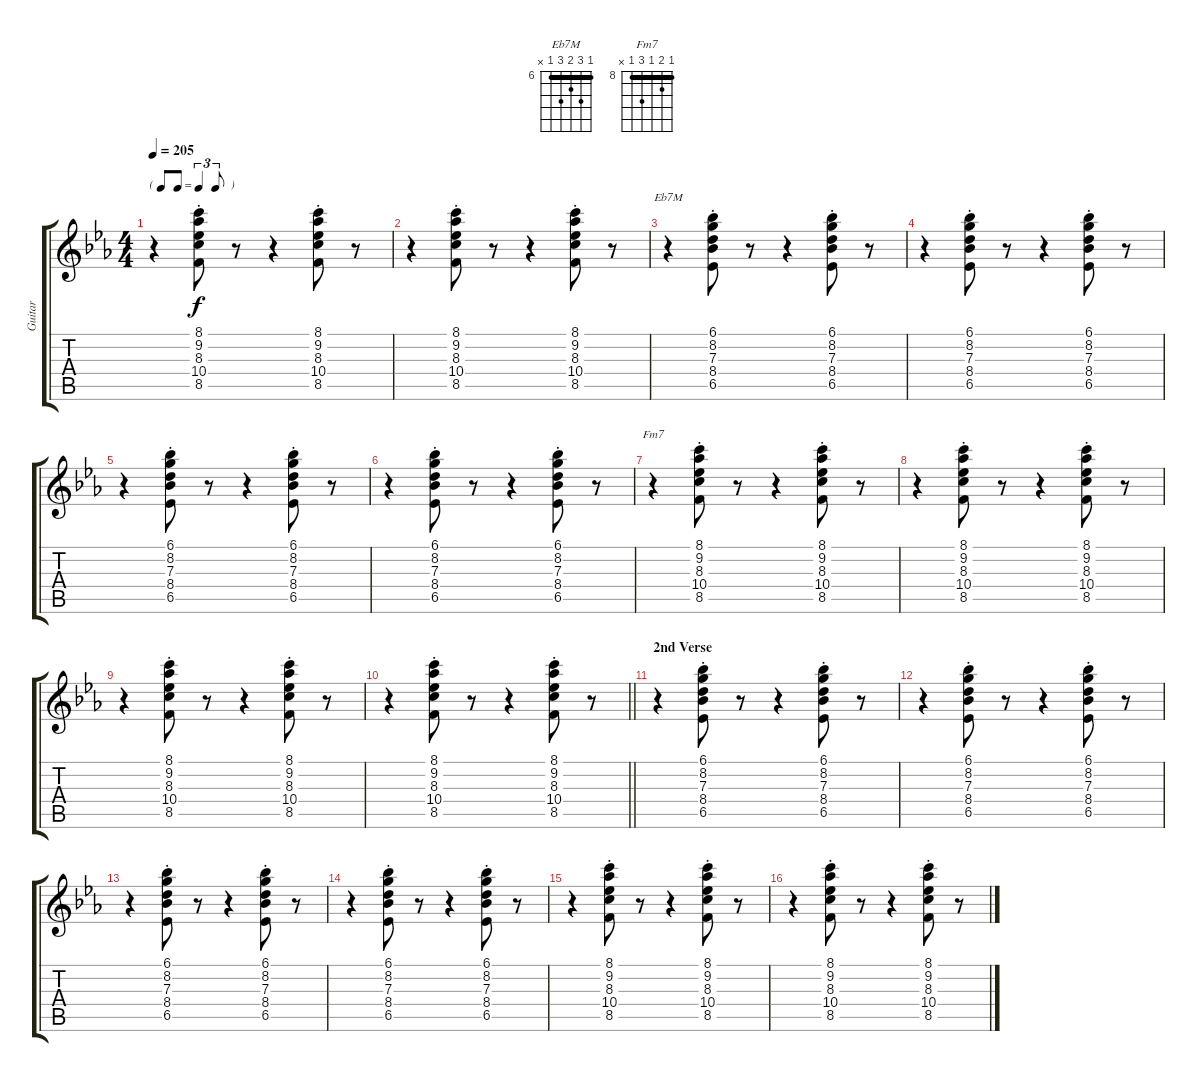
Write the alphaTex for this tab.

\track ("Guitar" "Guitar") {instrument electricguitarclean}
\staff {score tabs}
\tuning (E4 B3 G3 D3 A2 E2) {hide}
\chord ("Eb7M" 6 8 7 8 6 x) {firstfret 6 barre 6}
\chord ("Fm7" 8 9 8 10 8 x) {firstfret 8 barre 8}
\ts (4 4)
\tf triplet8th
\tempo 205
\clef g2
\ks eb
r.4{dy f} (8.1{st} 9.2{st} 8.3{st} 10.4{st} 8.5{st}).8 r.8 r.4 (8.1{st} 9.2{st} 8.3{st} 10.4{st} 8.5{st}).8 r.8 |
r.4 (8.1{st} 9.2{st} 8.3{st} 10.4{st} 8.5{st}).8 r.8 r.4 (8.1{st} 9.2{st} 8.3{st} 10.4{st} 8.5{st}).8 r.8 |
r.4{ch "Eb7M"} (6.1{st} 8.2{st} 7.3{st} 8.4{st} 6.5{st}).8 r.8 r.4 (6.1{st} 8.2{st} 7.3{st} 8.4{st} 6.5{st}).8 r.8 |
r.4 (6.1{st} 8.2{st} 7.3{st} 8.4{st} 6.5{st}).8 r.8 r.4 (6.1{st} 8.2{st} 7.3{st} 8.4{st} 6.5{st}).8 r.8 |
r.4 (6.1{st} 8.2{st} 7.3{st} 8.4{st} 6.5{st}).8 r.8 r.4 (6.1{st} 8.2{st} 7.3{st} 8.4{st} 6.5{st}).8 r.8 |
r.4 (6.1{st} 8.2{st} 7.3{st} 8.4{st} 6.5{st}).8 r.8 r.4 (6.1{st} 8.2{st} 7.3{st} 8.4{st} 6.5{st}).8 r.8 |
r.4{ch "Fm7"} (8.1{st} 9.2{st} 8.3{st} 10.4{st} 8.5{st}).8 r.8 r.4 (8.1{st} 9.2{st} 8.3{st} 10.4{st} 8.5{st}).8 r.8 |
r.4 (8.1{st} 9.2{st} 8.3{st} 10.4{st} 8.5{st}).8 r.8 r.4 (8.1{st} 9.2{st} 8.3{st} 10.4{st} 8.5{st}).8 r.8 |
r.4 (8.1{st} 9.2{st} 8.3{st} 10.4{st} 8.5{st}).8 r.8 r.4 (8.1{st} 9.2{st} 8.3{st} 10.4{st} 8.5{st}).8 r.8 |
\barLineRight lightlight
r.4 (8.1{st} 9.2{st} 8.3{st} 10.4{st} 8.5{st}).8 r.8 r.4 (8.1{st} 9.2{st} 8.3{st} 10.4{st} 8.5{st}).8 r.8 |
\section ("" "2nd Verse")
r.4 (6.1{st} 8.2{st} 7.3{st} 8.4{st} 6.5{st}).8 r.8 r.4 (6.1{st} 8.2{st} 7.3{st} 8.4{st} 6.5{st}).8 r.8 |
r.4 (6.1{st} 8.2{st} 7.3{st} 8.4{st} 6.5{st}).8 r.8 r.4 (6.1{st} 8.2{st} 7.3{st} 8.4{st} 6.5{st}).8 r.8 |
r.4 (6.1{st} 8.2{st} 7.3{st} 8.4{st} 6.5{st}).8 r.8 r.4 (6.1{st} 8.2{st} 7.3{st} 8.4{st} 6.5{st}).8 r.8 |
r.4 (6.1{st} 8.2{st} 7.3{st} 8.4{st} 6.5{st}).8 r.8 r.4 (6.1{st} 8.2{st} 7.3{st} 8.4{st} 6.5{st}).8 r.8 |
r.4 (8.1{st} 9.2{st} 8.3{st} 10.4{st} 8.5{st}).8 r.8 r.4 (8.1{st} 9.2{st} 8.3{st} 10.4{st} 8.5{st}).8 r.8 |
r.4 (8.1{st} 9.2{st} 8.3{st} 10.4{st} 8.5{st}).8 r.8 r.4 (8.1{st} 9.2{st} 8.3{st} 10.4{st} 8.5{st}).8 r.8
